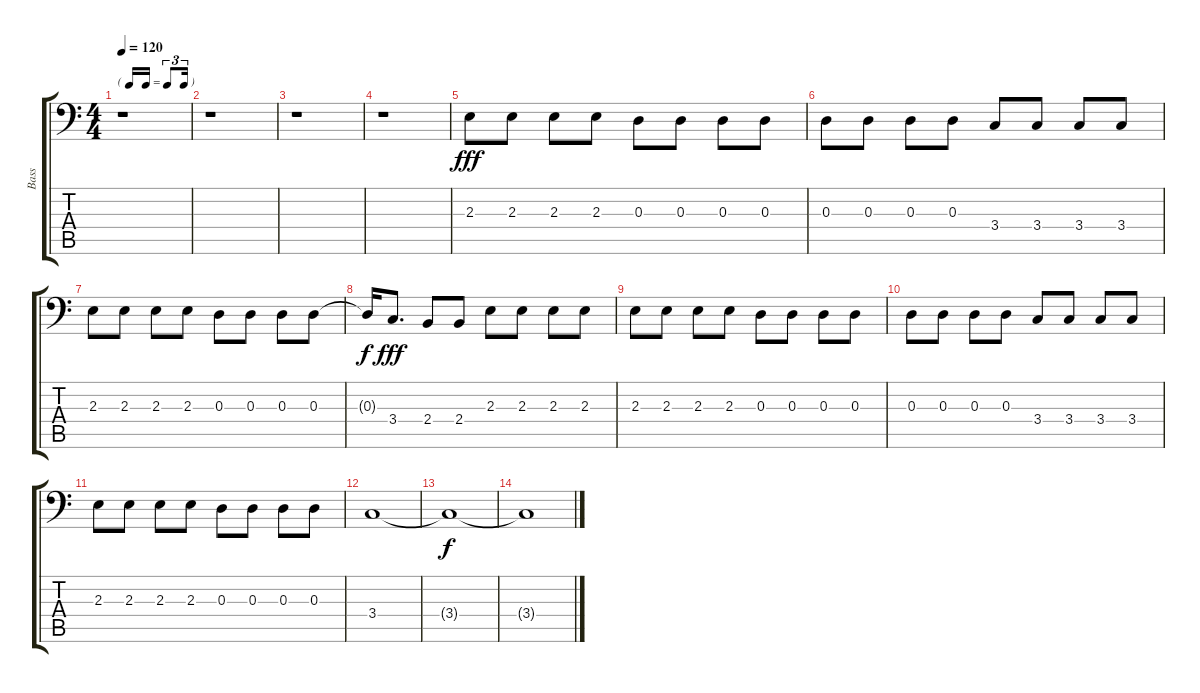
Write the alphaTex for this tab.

\track ("Bass" "Bass") {instrument electricbassfinger}
\staff {score tabs}
\tuning (C3 G2 D2 A1 E1 B0) {hide}
\ts (4 4)
\tf triplet16th
\tempo 120
\clef f4
\ks c
r.1{dy fff} |
r.1 |
r.1 |
r.1 |
2.3.8 2.3.8 2.3.8 2.3.8 0.3.8 0.3.8 0.3.8 0.3.8 |
0.3.8 0.3.8 0.3.8 0.3.8 3.4.8 3.4.8 3.4.8 3.4.8 |
2.3.8 2.3.8 2.3.8 2.3.8 0.3.8 0.3.8 0.3.8 0.3.8 |
0.3{t}.16{dy f} 3.4.8{d dy fff} 2.4.8 2.4.8 2.3.8 2.3.8 2.3.8 2.3.8 |
2.3.8 2.3.8 2.3.8 2.3.8 0.3.8 0.3.8 0.3.8 0.3.8 |
0.3.8 0.3.8 0.3.8 0.3.8 3.4.8 3.4.8 3.4.8 3.4.8 |
2.3.8 2.3.8 2.3.8 2.3.8 0.3.8 0.3.8 0.3.8 0.3.8 |
3.4.1 |
3.4{t}.1{dy f} |
3.4{t}.1
